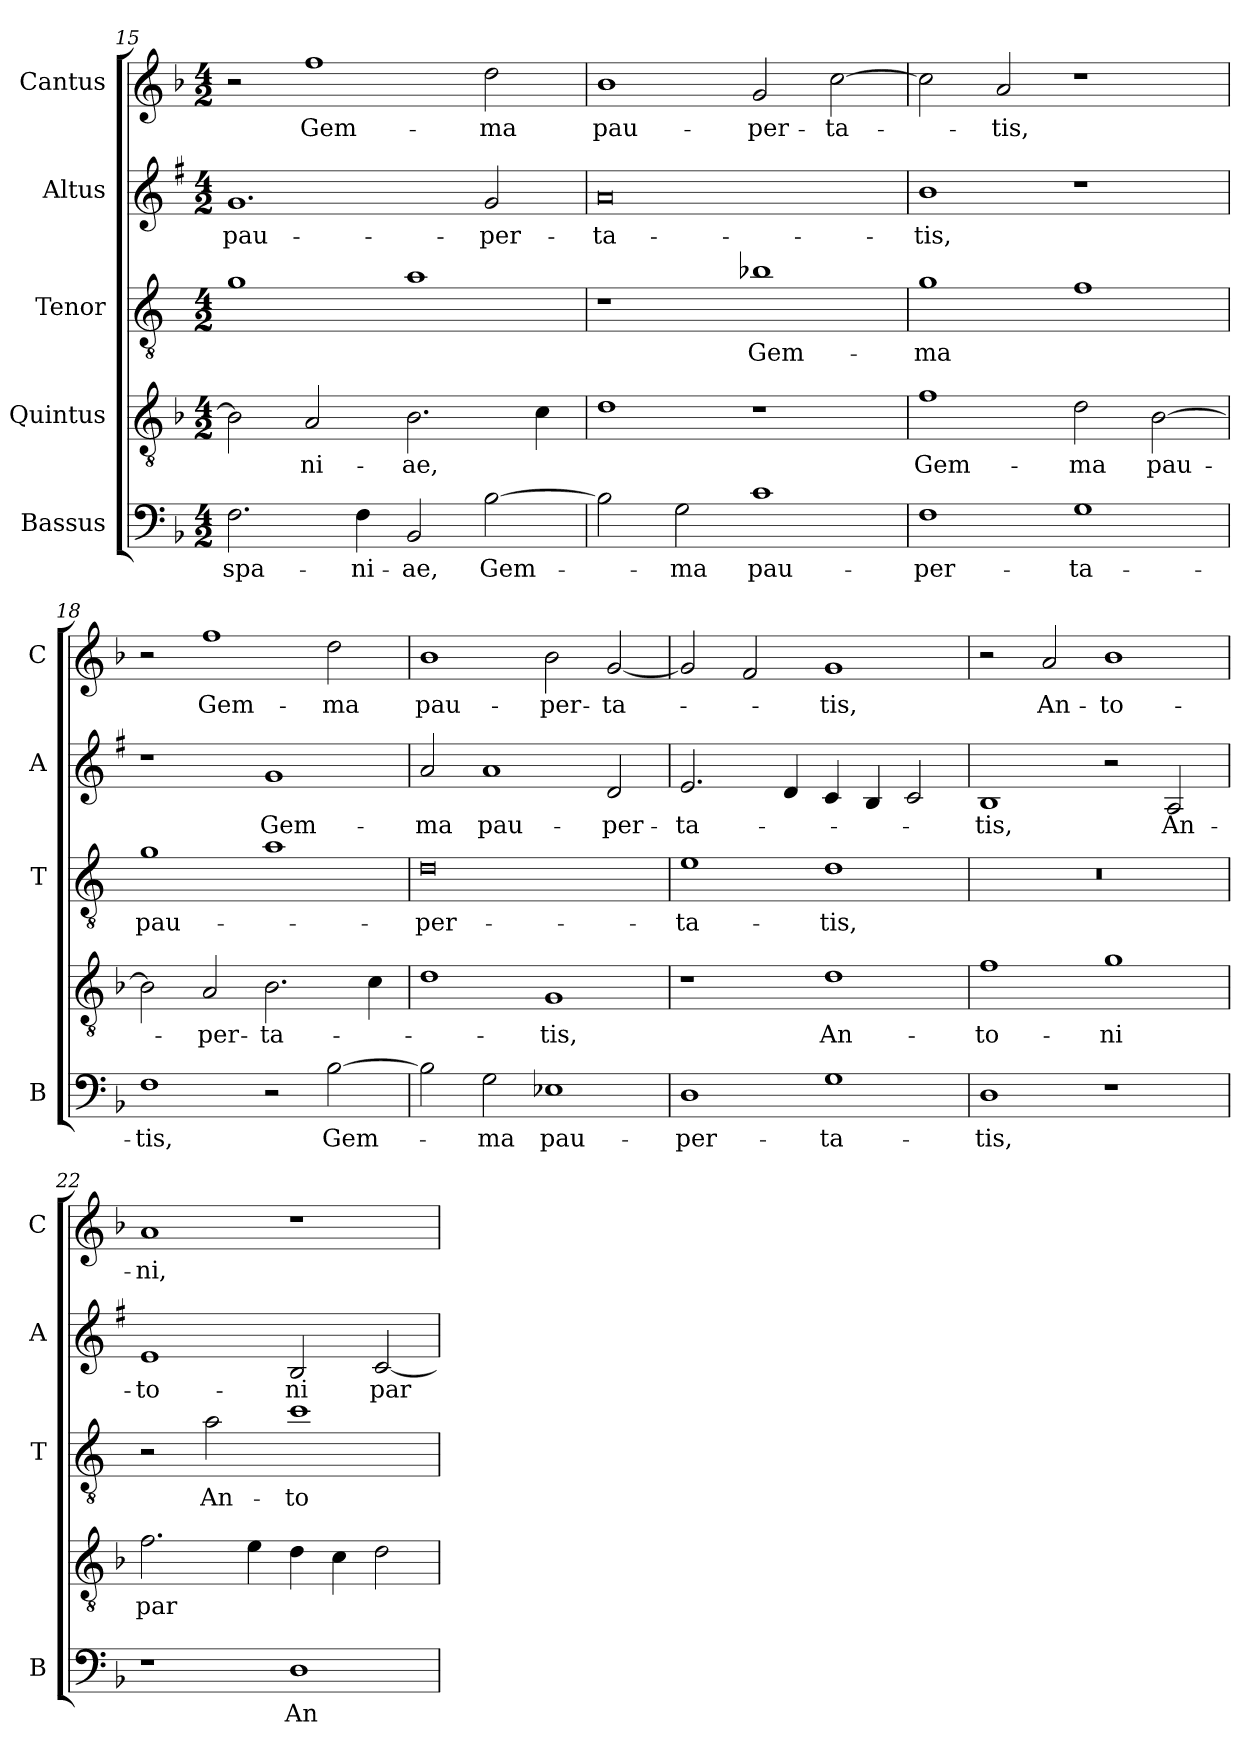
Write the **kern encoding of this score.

**kern	**text	**kern	**text	**kern	**text	**kern	**text	**kern	**text
*part5	*part5	*part4	*part4	*part3	*part3	*part2	*part2	*part1	*part1
*staff5	*staff5	*staff4	*staff4	*staff3	*staff3	*staff2	*staff2	*staff1	*staff1
*I"Bassus	*	*I"Quintus	*	*I"Tenor	*	*I"Altus	*	*I"Cantus	*
*I'B	*	*	*	*I'T	*	*I'A	*	*I'C	*
*clefF4	*	*clefGv2	*	*clefGv2	*	*clefG2	*	*clefG2	*
*	*	*	*	*ITrd4c7	*	*ITrd1c2	*	*	*
*k[b-]	*	*k[b-]	*	*k[b-]	*	*k[b-]	*	*k[b-]	*
*F:	*	*F:	*	*F:	*	*F:	*	*F:	*
*M4/2	*	*M4/2	*	*M4/2	*	*M4/2	*	*M4/2	*
=15	=15	=15	=15	=15	=15	=15	=15	=15	=15
!	!LO:LY:b	!	!	!	!	!	!LO:LY:b	!	!
2.F\	-spa-	2B-\]	.	1c	.	1.f	pau-	2r	.
!	!	!	!LO:LY:b	!	!	!	!	!	!LO:LY:b
.	.	2A/	-ni-	.	.	.	.	1ff	Gem-
!	!LO:LY:b	!	!	!	!	!	!	!	!
4F\	-ni-	.	.	.	.	.	.	.	.
!	!LO:LY:b	!	!LO:LY:b	!	!	!	!	!	!
2BB-/	-ae,	2.B-\	-ae,	1d	.	.	.	.	.
!	!LO:LY:b	!	!	!	!	!	!LO:LY:b	!	!LO:LY:b
[2B-\	Gem-	.	.	.	.	2f/	-per-	2dd\	-ma
.	.	4c\	.	.	.	.	.	.	.
=16	=16	=16	=16	=16	=16	=16	=16	=16	=16
!	!	!	!	!	!	!	!LO:LY:b	!	!LO:LY:b
2B-\]	.	1d	.	1r	.	0g	-ta-	1b-	pau-
!	!LO:LY:b	!	!	!	!	!	!	!	!
2G\	-ma	.	.	.	.	.	.	.	.
!	!LO:LY:b	!	!	!	!LO:LY:b	!	!	!	!LO:LY:b
1c	pau-	1r	.	1e-X	Gem-	.	.	2g/	-per-
!	!	!	!	!	!	!	!	!	!LO:LY:b
.	.	.	.	.	.	.	.	[2cc\	-ta-
=17	=17	=17	=17	=17	=17	=17	=17	=17	=17
!	!LO:LY:b	!	!LO:LY:b	!	!LO:LY:b	!	!LO:LY:b	!	!
1F	-per-	1f	Gem-	1c	-ma	1a	-tis,	2cc\]	.
!	!	!	!	!	!	!	!	!	!LO:LY:b
.	.	.	.	.	.	.	.	2a/	-tis,
!	!LO:LY:b	!	!LO:LY:b	!	!	!	!	!	!
1G	-ta-	2d\	-ma	1B-	.	1r	.	1r	.
!	!	!	!LO:LY:b	!	!	!	!	!	!
.	.	[2B-\	pau-	.	.	.	.	.	.
!!LO:PB:g=z
=18	=18	=18	=18	=18	=18	=18	=18	=18	=18
!	!LO:LY:b	!	!	!	!LO:LY:b	!	!	!	!
1F	-tis,	2B-\]	.	1c	pau-	1r	.	2r	.
!	!	!	!LO:LY:b	!	!	!	!	!	!LO:LY:b
.	.	2A/	-per-	.	.	.	.	1ff	Gem-
!	!	!	!LO:LY:b	!	!	!	!LO:LY:b	!	!
2r	.	2.B-\	-ta-	1d	.	1f	Gem-	.	.
!	!LO:LY:b	!	!	!	!	!	!	!	!LO:LY:b
[2B-\	Gem-	.	.	.	.	.	.	2dd\	-ma
.	.	4c\	.	.	.	.	.	.	.
=19	=19	=19	=19	=19	=19	=19	=19	=19	=19
!	!	!	!	!	!LO:LY:b	!	!LO:LY:b	!	!LO:LY:b
2B-\]	.	1d	.	0G	-per-	2g/	-ma	1b-	pau-
!	!LO:LY:b	!	!	!	!	!	!LO:LY:b	!	!
2G\	-ma	.	.	.	.	1g	pau-	.	.
!	!LO:LY:b	!	!LO:LY:b	!	!	!	!	!	!LO:LY:b
1E-X	pau-	1G	-tis,	.	.	.	.	2b-\	-per-
!	!	!	!	!	!	!	!LO:LY:b	!	!LO:LY:b
.	.	.	.	.	.	2c/	-per-	[2g/	-ta-
=20	=20	=20	=20	=20	=20	=20	=20	=20	=20
!	!LO:LY:b	!	!	!	!LO:LY:b	!	!LO:LY:b	!	!
1D	-per-	1r	.	1A	-ta-	2.d/	-ta-	2g/]	.
.	.	.	.	.	.	.	.	2f/	.
.	.	.	.	.	.	4c/	.	.	.
!	!LO:LY:b	!	!LO:LY:b	!	!LO:LY:b	!	!	!	!LO:LY:b
1G	-ta-	1d	An-	1G	-tis,	4B-/	.	1g	-tis,
.	.	.	.	.	.	4A/	.	.	.
.	.	.	.	.	.	2B-/	.	.	.
=21	=21	=21	=21	=21	=21	=21	=21	=21	=21
!	!LO:LY:b	!	!LO:LY:b	!	!	!	!LO:LY:b	!	!
1D	-tis,	1f	-to-	0r	.	1A	-tis,	2r	.
!	!	!	!	!	!	!	!	!	!LO:LY:b
.	.	.	.	.	.	.	.	2a/	An-
!	!	!	!LO:LY:b	!	!	!	!	!	!LO:LY:b
1r	.	1g	-ni	.	.	2r	.	1b-	-to-
!	!	!	!	!	!	!	!LO:LY:b	!	!
.	.	.	.	.	.	2G/	An-	.	.
=22	=22	=22	=22	=22	=22	=22	=22	=22	=22
!	!	!	!LO:LY:b	!	!	!	!LO:LY:b	!	!LO:LY:b
1r	.	2.f\	par	2r	.	1d	-to-	1a	-ni,
!	!	!	!	!	!LO:LY:b	!	!	!	!
.	.	.	.	2d\	An-	.	.	.	.
.	.	4e\	.	.	.	.	.	.	.
!	!LO:LY:b	!	!	!	!LO:LY:b	!	!LO:LY:b	!	!
1D	An-	4d\	.	1f	-to-	2A/	-ni	1r	.
.	.	4c\	.	.	.	.	.	.	.
!	!	!	!	!	!	!	!LO:LY:b	!	!
.	.	2d\	.	.	.	[2B-/	par	.	.
=	=	=	=	=	=	=	=	=	=
*-	*-	*-	*-	*-	*-	*-	*-	*-	*-
